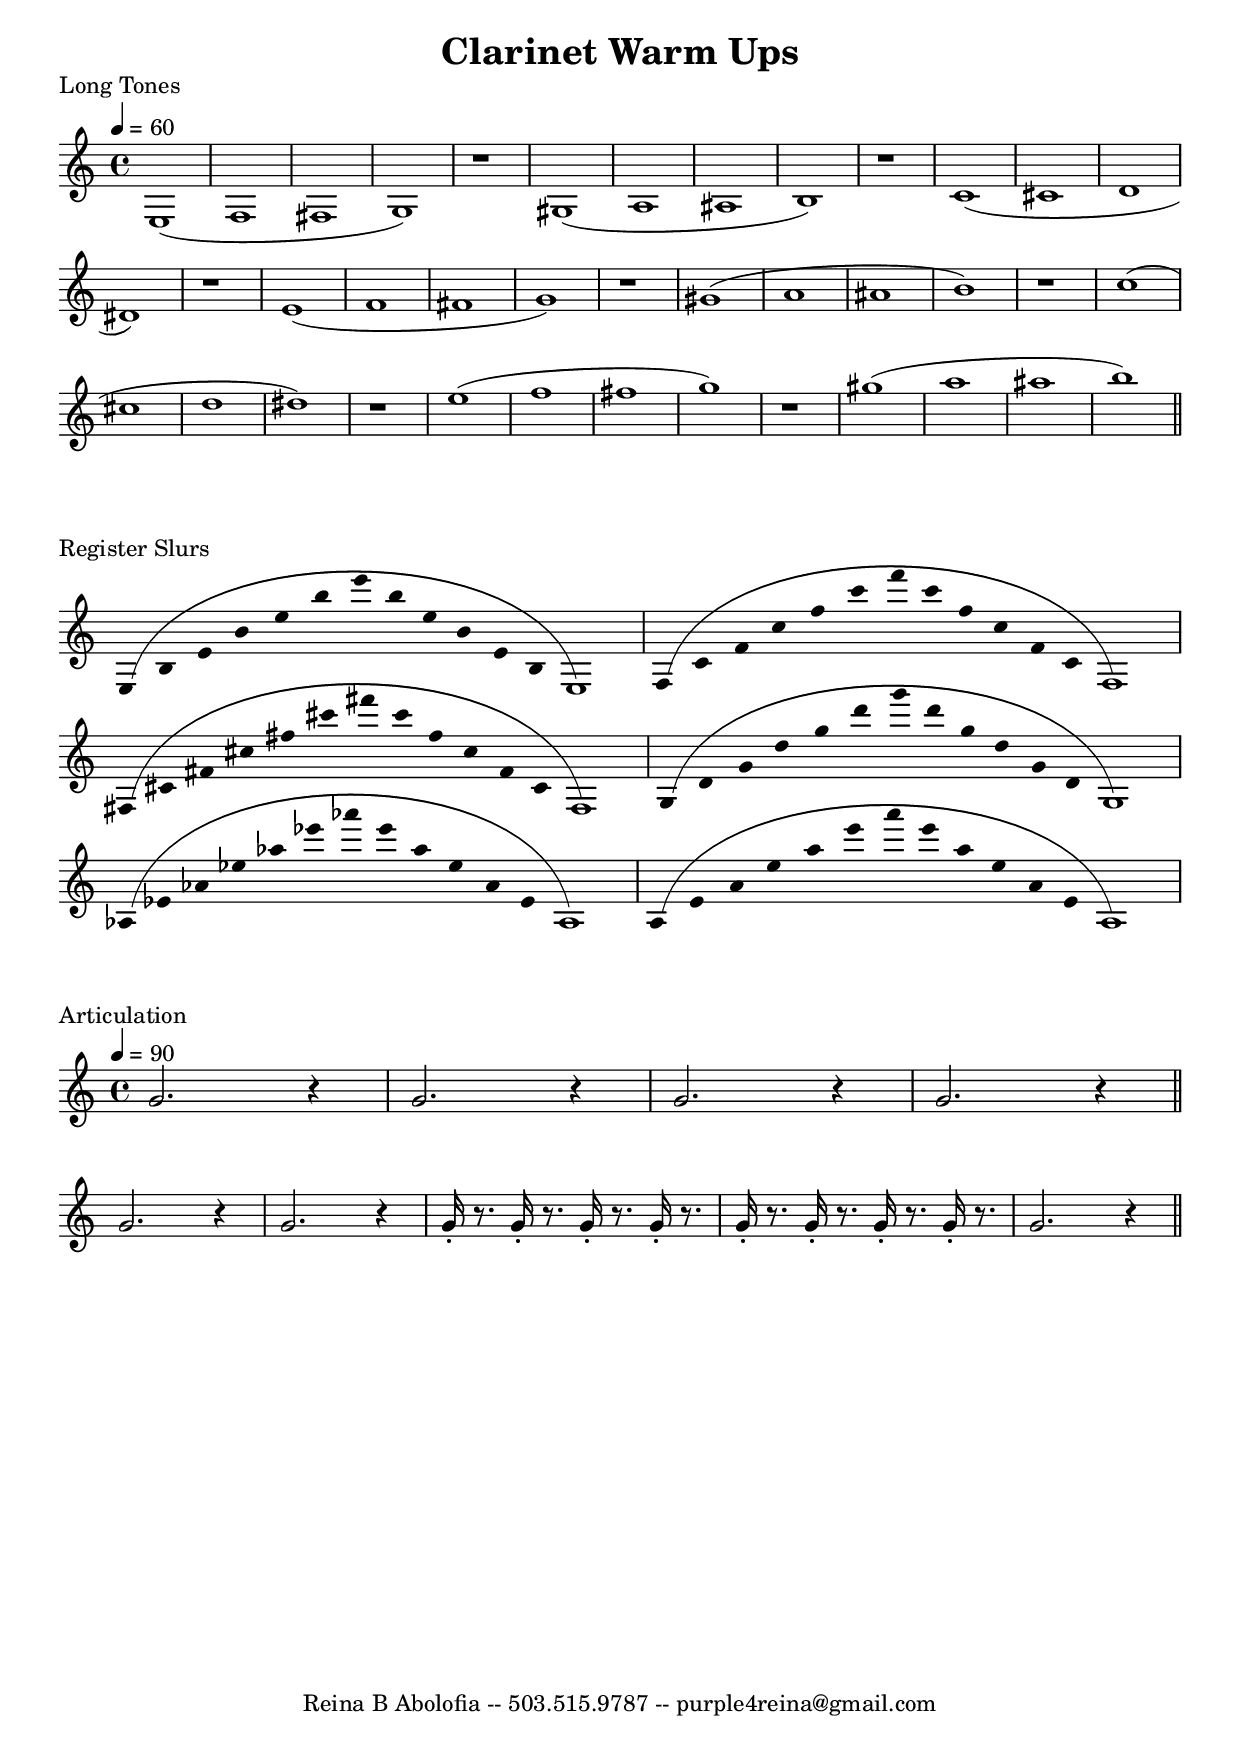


\header{
    title = "Clarinet Warm Ups"
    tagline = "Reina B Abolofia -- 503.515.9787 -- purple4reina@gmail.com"
}

%%% LONG TONES %%%
\score {

    \header {
        piece = "Long Tones"
    }
    \layout {
        indent = #0
        \context {
            \Score
            \override BarNumber.break-visibility = ##(#f #f #f)
        }
    }

    \transpose c c {
        \tempo 4 = 60
        e1 (f fis g) r
        gis (a ais b) r
        c' (cis' d' dis') r
        e' (f' fis' g') r
        gis' (a' ais' b') r
        c'' (cis'' d'' dis'') r
        e'' (f'' fis'' g'') r
        gis'' (a'' ais'' b'')
        \bar "||"
    }
}


%%% REGISTER SLURS %%%
\score {

    \header {
        piece = "Register Slurs"
    }
    \layout {
        indent = #0
        \context {
            \Score
            \override BarNumber.break-visibility = ##(#f #f #f)
        }
    }

    \transpose c c {
        \override Stem.length = #0  % remove stems
        \override Score.TimeSignature.stencil = ##f  % remove timesig

        \time 16/4

        e4 (b e' b' e'' b'' e''' b'' e'' b' e' b e1)
        f4 (c' f' c'' f'' c''' f''' c''' f'' c'' f' c' f1)
        fis4 (cis' fis' cis'' fis'' cis''' fis''' cis''' fis'' cis'' fis' cis' fis1)
        g4 (d' g' d'' g'' d''' g''' d''' g'' d'' g' d' g1)
        aes4 (ees' aes' ees'' aes'' ees''' aes''' ees''' aes'' ees'' aes' ees' aes1)
        a4 (e' a' e'' a'' e''' a''' e''' a'' e'' a' e' a1)

    }
}


%%% ARTICULATION %%%
\score {

    \header {
        piece = "Articulation"
    }
    \layout {
        indent = #0
        ragged-last = ##f
        \context {
            \Score
            \override BarNumber.break-visibility = ##(#f #f #f)
        }
    }

    \transpose c c' {
        \tempo 4 = 90

        g2. r4
        g2. r4
        g2. r4
        g2. r4
        \bar "||"
        \break

        g2. r4
        g2. r4
        g16-. r8. g16-. r8. g16-. r8. g16-. r8.
        g16-. r8. g16-. r8. g16-. r8. g16-. r8.
        g2. r4
        \bar "||"
    }

}



\version "2.16.2"  % necessary for upgrading to future LilyPond versions.
